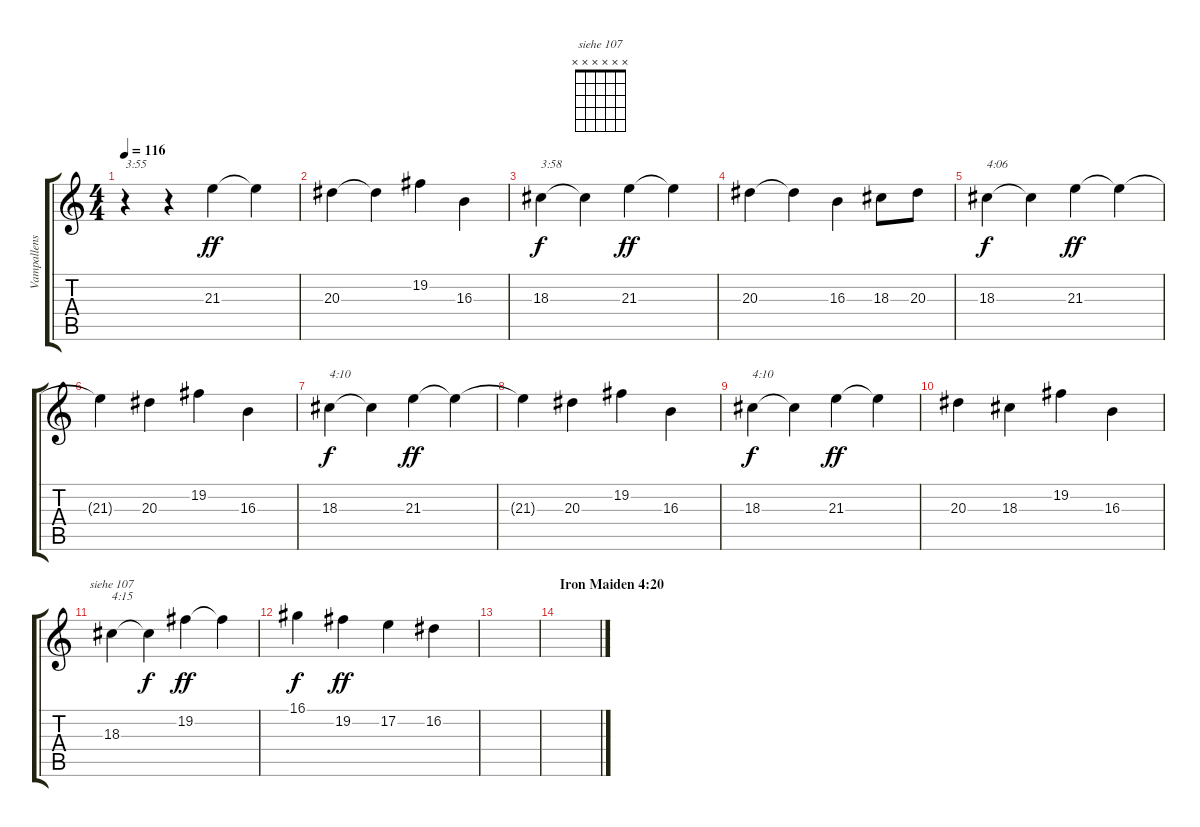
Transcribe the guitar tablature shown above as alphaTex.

\track ("Vampallens Piano" "Vampallens") {instrument brightacousticpiano}
\staff {score tabs}
\tuning (E4 B3 G3 D3 A2 E2) {hide}
\chord ("siehe 107" x x x x x x)
\ts (4 4)
\tempo 116
\clef g2
\ks c
r.4{txt "3:55" dy ff} r.4 21.3.4 21.3{t}.4 |
20.3.4 20.3{t}.4 19.2.4 16.3.4 |
18.3.4{txt "3:58" dy f} 18.3{t}.4 21.3.4{dy ff} 21.3{t}.4 |
20.3.4 20.3{t}.4 16.3.4 18.3.8 20.3.8 |
18.3.4{txt "4:06" dy f} 18.3{t}.4 21.3.4{dy ff} 21.3{t}.4 |
21.3{t}.4 20.3.4 19.2.4 16.3.4 |
18.3.4{txt "4:10" dy f} 18.3{t}.4 21.3.4{dy ff} 21.3{t}.4 |
21.3{t}.4 20.3.4 19.2.4 16.3.4 |
18.3.4{txt "4:10" dy f} 18.3{t}.4 21.3.4{dy ff} 21.3{t}.4 |
20.3.4 18.3.4 19.2.4 16.3.4 |
18.3.4{ch "siehe 107" txt "4:15"} 18.3{t}.4{dy f} 19.2.4{dy ff} 19.2{t}.4 |
16.1.4{dy f} 19.2.4{dy ff} 17.2.4 16.2.4 |
|
\section ("" "Iron Maiden 4:20")
